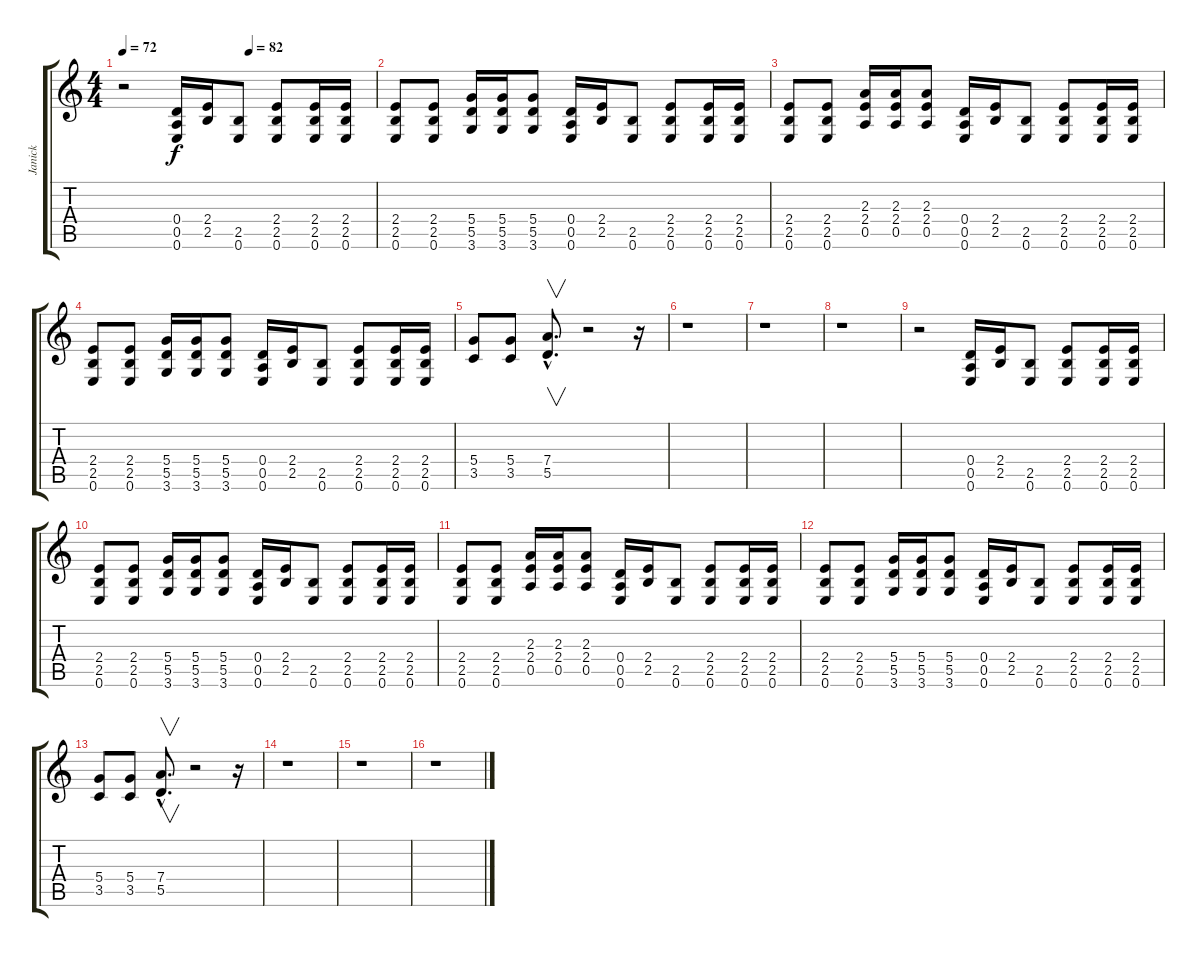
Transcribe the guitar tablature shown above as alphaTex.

\track ("Janick" "Janick") {instrument acousticguitarnylon}
\staff {score tabs}
\tuning (E4 B3 G3 D3 A2 E2) {hide}
\ts (4 4)
\tempo 72
\tempo (82 0.5)
\clef g2
\ks c
r.2{dy f} (0.4 0.5 0.6).16{volume 13 instrument distortionguitar} (2.4 2.5).16 (2.5 0.6).8 (2.4 2.5 0.6).8 (2.4 2.5 0.6).16 (2.4 2.5 0.6).16 |
(2.4 2.5 0.6).8 (2.4 2.5 0.6).8 (5.4 5.5 3.6).16 (5.4 5.5 3.6).16 (5.4 5.5 3.6).8 (0.4 0.5 0.6).16 (2.4 2.5).16 (2.5 0.6).8 (2.4 2.5 0.6).8 (2.4 2.5 0.6).16 (2.4 2.5 0.6).16 |
(2.4 2.5 0.6).8 (2.4 2.5 0.6).8 (2.3 2.4 0.5).16 (2.3 2.4 0.5).16 (2.3 2.4 0.5).8 (0.4 0.5 0.6).16 (2.4 2.5).16 (2.5 0.6).8 (2.4 2.5 0.6).8 (2.4 2.5 0.6).16 (2.4 2.5 0.6).16 |
(2.4 2.5 0.6).8 (2.4 2.5 0.6).8 (5.4 5.5 3.6).16 (5.4 5.5 3.6).16 (5.4 5.5 3.6).8 (0.4 0.5 0.6).16 (2.4 2.5).16 (2.5 0.6).8 (2.4 2.5 0.6).8 (2.4 2.5 0.6).16 (2.4 2.5 0.6).16 |
(5.4 3.5).8 (5.4 3.5).8 (7.4{hac} 5.5{hac}).8{v d} r.2 r.16 |
r.1 |
r.1 |
r.1 |
r.2 (0.4 0.5 0.6).16 (2.4 2.5).16 (2.5 0.6).8 (2.4 2.5 0.6).8 (2.4 2.5 0.6).16 (2.4 2.5 0.6).16 |
(2.4 2.5 0.6).8 (2.4 2.5 0.6).8 (5.4 5.5 3.6).16 (5.4 5.5 3.6).16 (5.4 5.5 3.6).8 (0.4 0.5 0.6).16 (2.4 2.5).16 (2.5 0.6).8 (2.4 2.5 0.6).8 (2.4 2.5 0.6).16 (2.4 2.5 0.6).16 |
(2.4 2.5 0.6).8 (2.4 2.5 0.6).8 (2.3 2.4 0.5).16 (2.3 2.4 0.5).16 (2.3 2.4 0.5).8 (0.4 0.5 0.6).16 (2.4 2.5).16 (2.5 0.6).8 (2.4 2.5 0.6).8 (2.4 2.5 0.6).16 (2.4 2.5 0.6).16 |
(2.4 2.5 0.6).8 (2.4 2.5 0.6).8 (5.4 5.5 3.6).16 (5.4 5.5 3.6).16 (5.4 5.5 3.6).8 (0.4 0.5 0.6).16 (2.4 2.5).16 (2.5 0.6).8 (2.4 2.5 0.6).8 (2.4 2.5 0.6).16 (2.4 2.5 0.6).16 |
(5.4 3.5).8 (5.4 3.5).8 (7.4{hac} 5.5{hac}).8{v d} r.2 r.16 |
r.1 |
r.1 |
r.1
